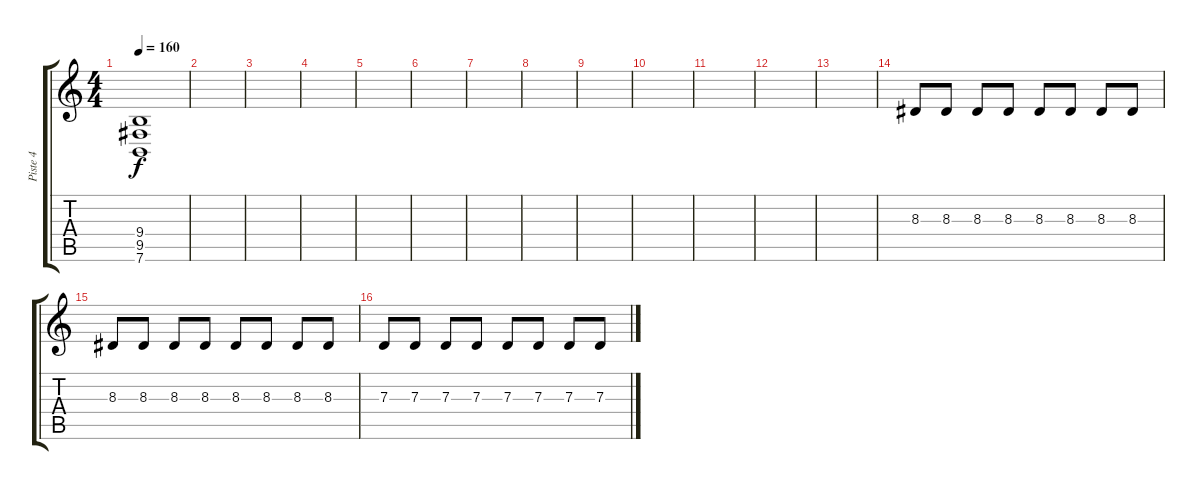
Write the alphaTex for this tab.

\track ("Piste 4" "Piste 4") {instrument stringensemble1}
\staff {score tabs}
\tuning (E4 B3 G3 D3 A2 E2) {hide}
\ts (4 4)
\tempo 160
\clef g2
\ks c
(9.4 9.5 7.6).1{dy f} |
|
|
|
|
|
|
|
|
|
|
|
|
8.3.8 8.3.8 8.3.8 8.3.8 8.3.8 8.3.8 8.3.8 8.3.8 |
8.3.8 8.3.8 8.3.8 8.3.8 8.3.8 8.3.8 8.3.8 8.3.8 |
7.3.8 7.3.8 7.3.8 7.3.8 7.3.8 7.3.8 7.3.8 7.3.8
